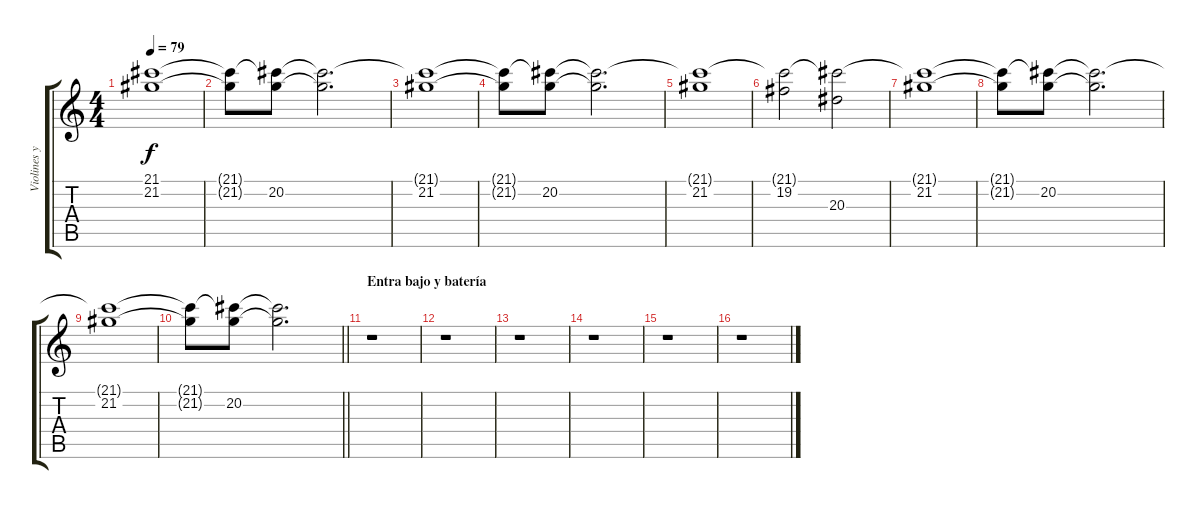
\track ("Violines y Organo" "Violines y") {instrument tremolostrings}
\staff {score tabs}
\tuning (E4 B3 G3 D3 A2 E2) {hide}
\ts (4 4)
\tempo 79
\clef g2
\ks c
(21.1{t} 21.2).1{dy f} |
(21.1{t} 21.2{t}).8 (21.1{t} 20.2).8 (21.1{t} 20.2{t}).2{d} |
(21.1{t} 21.2).1 |
(21.1{t} 21.2{t}).8 (21.1{t} 20.2).8 (21.1{t} 20.2{t}).2{d} |
(21.1{t} 21.2).1 |
(21.1{t} 19.2).2 (21.1{t} 20.3).2 |
(21.1{t} 21.2).1 |
(21.1{t} 21.2{t}).8 (21.1{t} 20.2).8 (21.1{t} 20.2{t}).2{d} |
(21.1{t} 21.2).1 |
\barLineRight lightlight
(21.1{t} 21.2{t}).8 (21.1{t} 20.2).8 (21.1{t} 20.2{t}).2{d} |
\section ("" "Entra bajo y batería")
r.1 |
r.1 |
r.1 |
r.1 |
r.1 |
r.1
